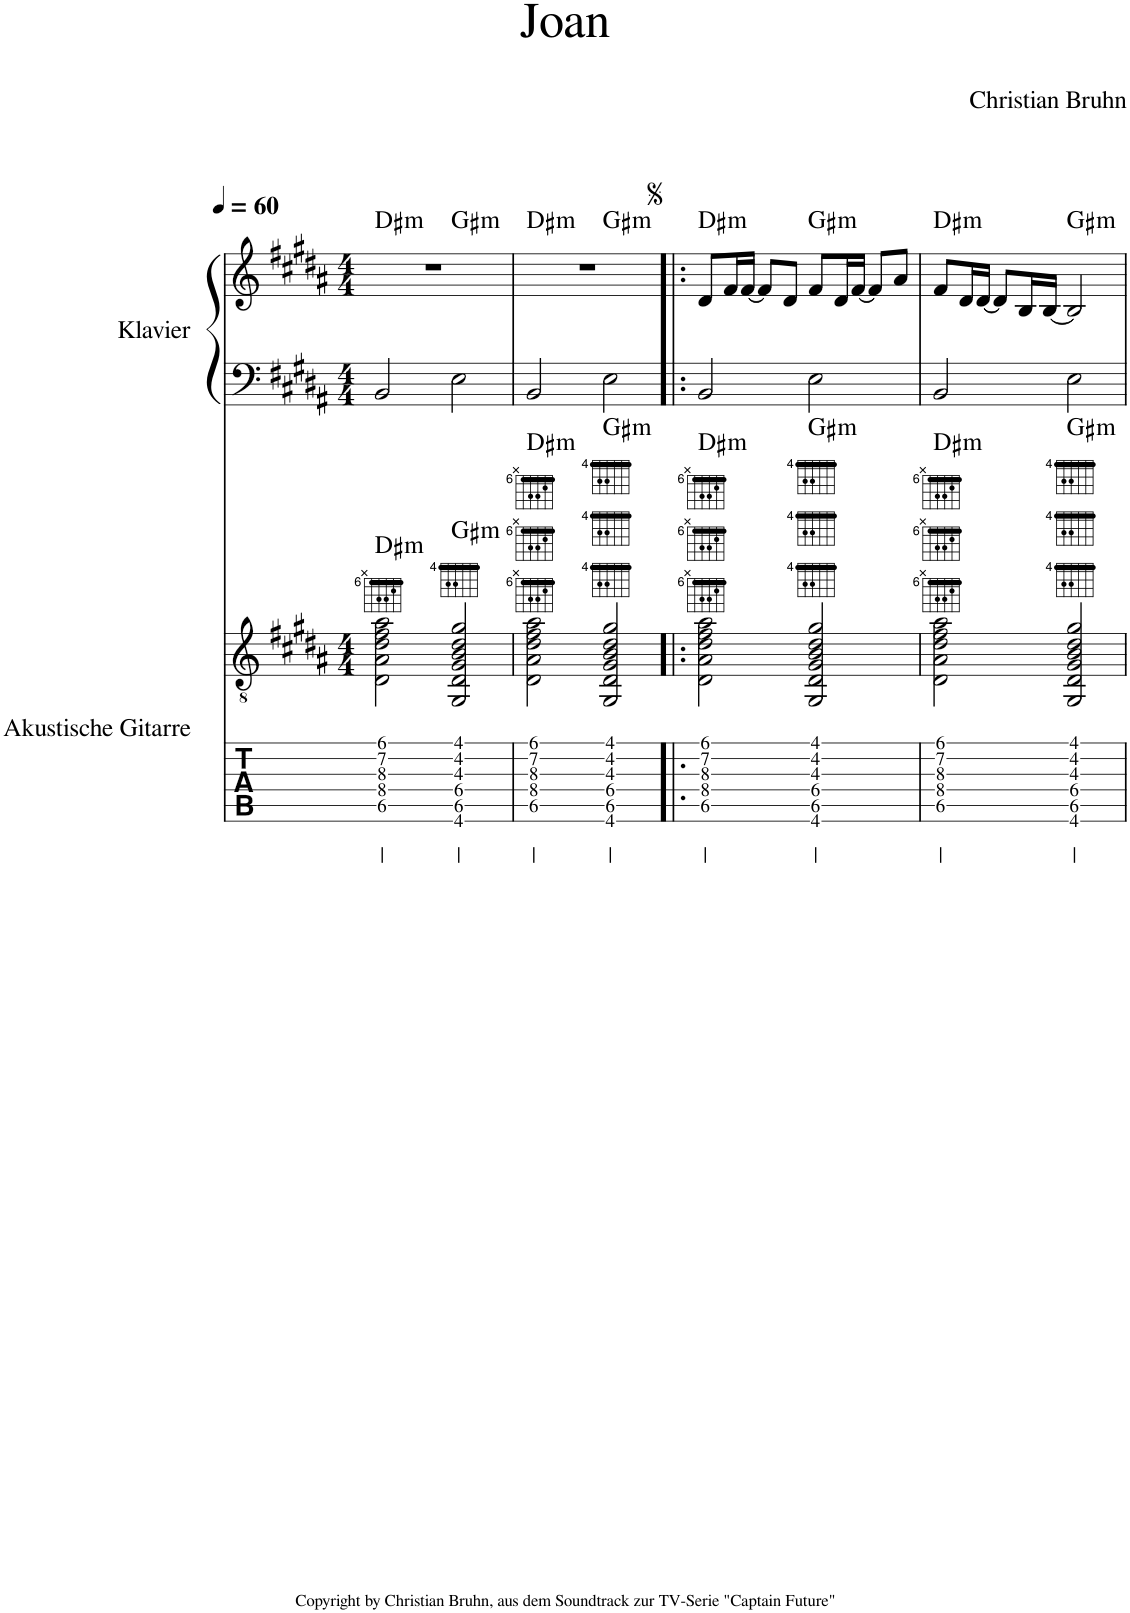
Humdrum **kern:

**kern	**kern	**harte	**kern	**kern	**harte
*part2	*part2	*part2	*part1	*part1	*part1
*staff4	*staff3	*	*staff2	*staff1	*
*I"Akustische Gitarre	*	*	*I"Klavier	*	*
*I'Git.	*	*	*	*	*
*stria6	*	*	*	*	*
*	*clefGv2	*	*clefF4	*clefG2	*
*k[f#c#g#d#a#]	*k[f#c#g#d#a#]	*	*k[f#c#g#d#a#]	*k[f#c#g#d#a#]	*
*M4/4	*M4/4	*	*M4/4	*M4/4	*
*MM60	*MM60	*	*MM60	*MM60	*
=1	=1	=1	=1	=1	=1
!	!	!LO:H:kt=m	!	!	!LO:H:kt=m
*	*	*	*	*^	*
2D#\ 2A#\ 2d#\ 2f#\ 2a#\	2D#\ 2A#\ 2d#\ 2f#\ 2a#\	D#:min	2BB/	1r	2ryy	D#:min
!	!	!LO:H:kt=m	!	!	!	!LO:H:kt=m
2GG#\ 2D#\ 2G#\ 2B\ 2d#\ 2g#\	2GG#/ 2D#/ 2G#/ 2B/ 2d#/ 2g#/	G#:min	2E\	.	2ryy	G#:min
=2	=2	=2	=2	=2	=2	=2
!	!	!LO:H:kt=m	!	!	!	!LO:H:kt=m
2D#\ 2A#\ 2d#\ 2f#\ 2a#\	2D#\ 2A#\ 2d#\ 2f#\ 2a#\	D#:min	2BB/	1r	2ryy	D#:min
!	!	!LO:H:kt=m	!	!	!	!LO:H:kt=m
2GG#\ 2D#\ 2G#\ 2B\ 2d#\ 2g#\	2GG#/ 2D#/ 2G#/ 2B/ 2d#/ 2g#/	G#:min	2E\	.	2ryy	G#:min
=3!|:	=3!|:	=3!|:	=3!|:	=3!|:	=3!|:	=3!|:
!	!	!LO:H:kt=m	!	!	!	!LO:H:kt=m
*	*	*	*	*v	*v	*
2D#\ 2A#\ 2d#\ 2f#\ 2a#\	2D#\ 2A#\ 2d#\ 2f#\ 2a#\	D#:min	2BB/	8d#/L	D#:min
.	.	.	.	16f#/L	.
.	.	.	.	[16f#/JJ	.
.	.	.	.	8f#/L]	.
.	.	.	.	8d#/J	.
!	!	!LO:H:kt=m	!	!	!LO:H:kt=m
2GG#\ 2D#\ 2G#\ 2B\ 2d#\ 2g#\	2GG#/ 2D#/ 2G#/ 2B/ 2d#/ 2g#/	G#:min	2E\	8f#/L	G#:min
.	.	.	.	16d#/L	.
.	.	.	.	[16f#/JJ	.
.	.	.	.	8f#/L]	.
.	.	.	.	8a#/J	.
=4	=4	=4	=4	=4	=4
!	!	!LO:H:kt=m	!	!	!LO:H:kt=m
2D#\ 2A#\ 2d#\ 2f#\ 2a#\	2D#\ 2A#\ 2d#\ 2f#\ 2a#\	D#:min	2BB/	8f#/L	D#:min
.	.	.	.	16d#/L	.
.	.	.	.	[16d#/JJ	.
.	.	.	.	8d#/L]	.
.	.	.	.	16B/L	.
.	.	.	.	[16B/JJ	.
!	!	!LO:H:kt=m	!	!	!LO:H:kt=m
2GG#\ 2D#\ 2G#\ 2B\ 2d#\ 2g#\	2GG#/ 2D#/ 2G#/ 2B/ 2d#/ 2g#/	G#:min	2E\	2B/]	G#:min
=	=	=	=	=	=
*-	*-	*-	*-	*-	*-
